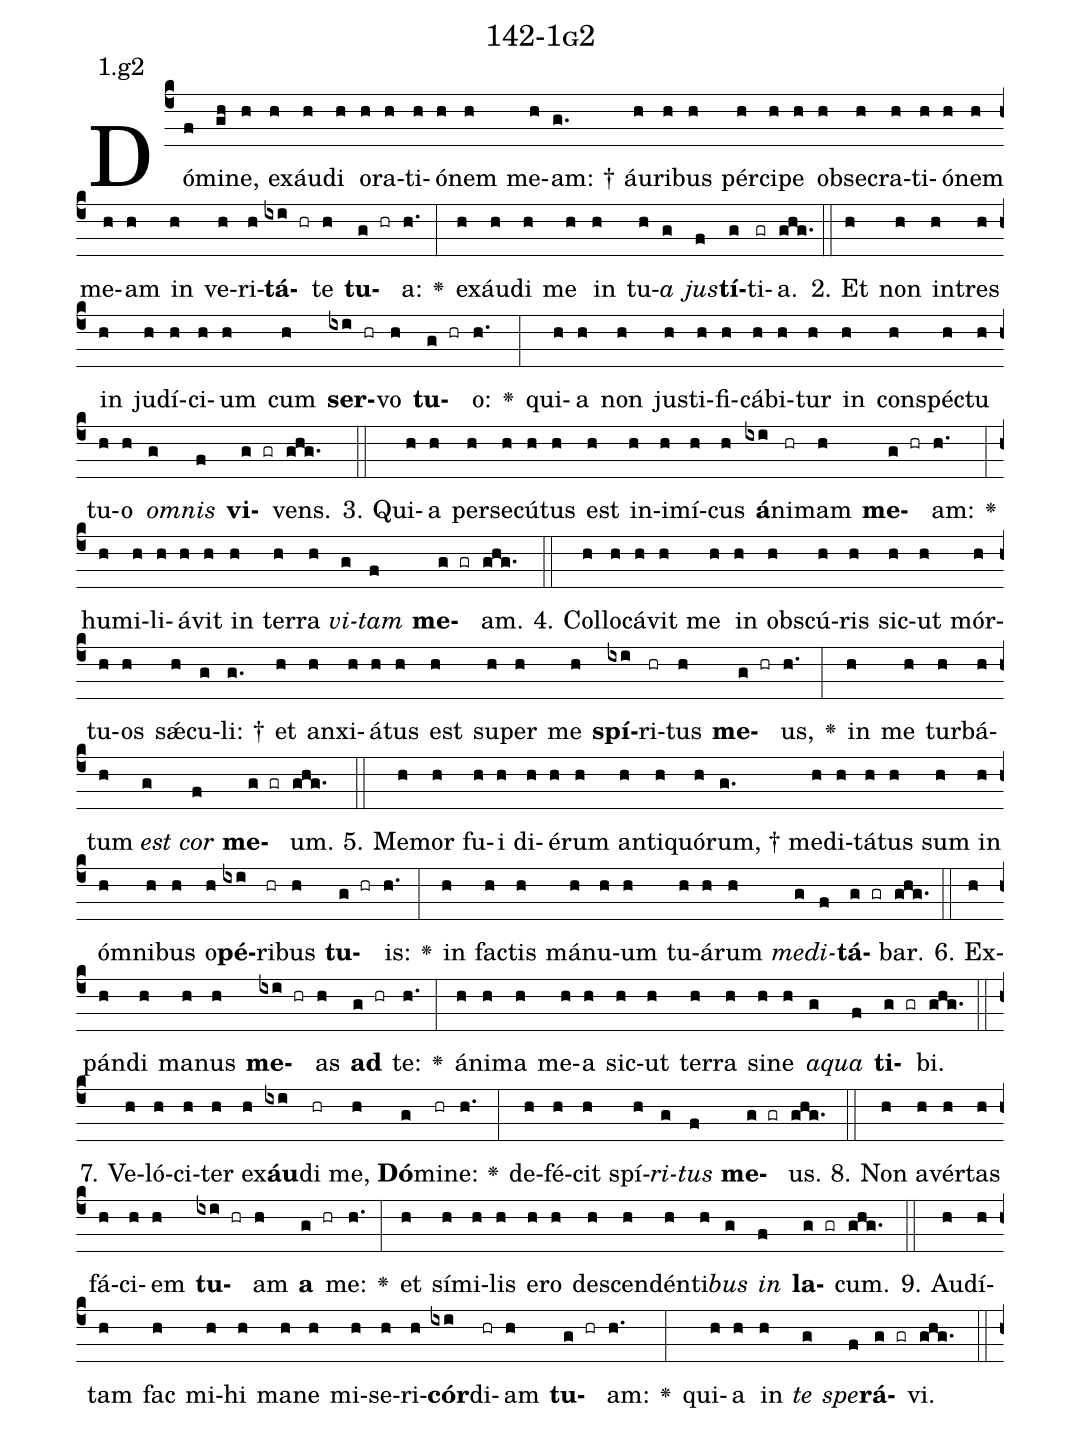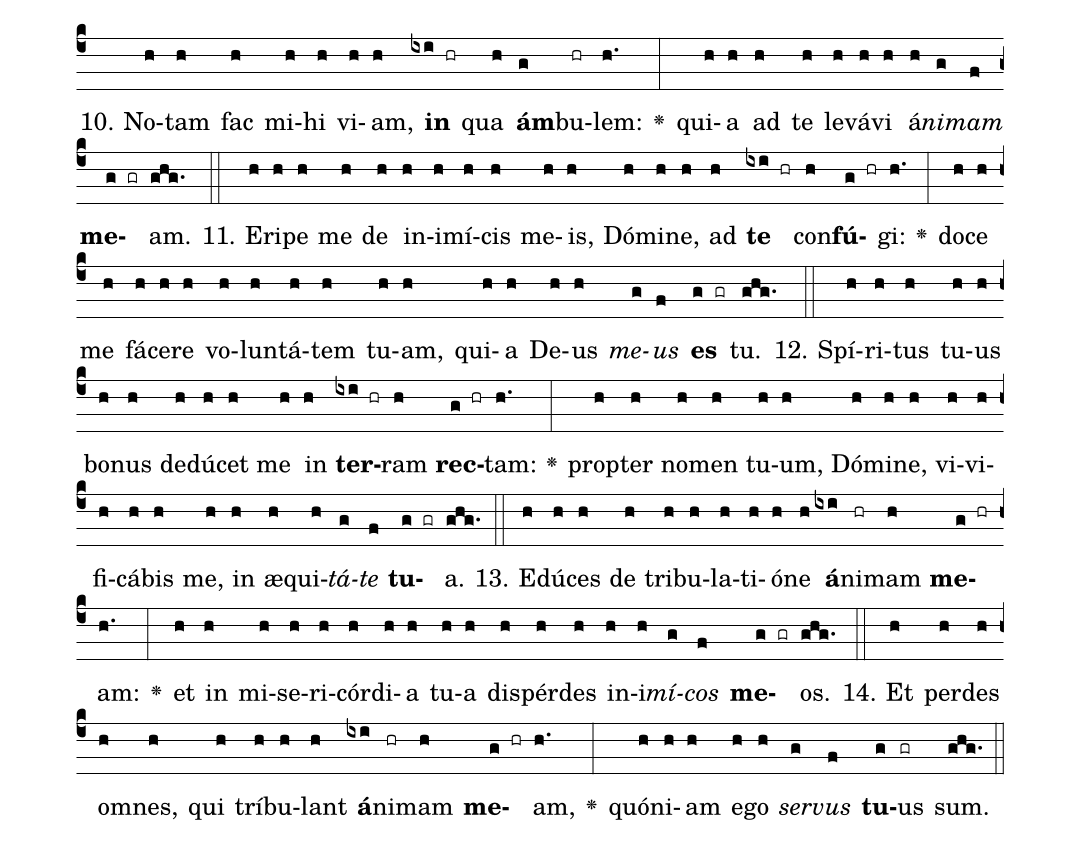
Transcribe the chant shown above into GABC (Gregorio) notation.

name: 142-1g2;
annotation: 1.g2;
%%
(c4)Dó(f)mi(gh)ne,(h) ex(h)áu(h)di(h) o(h)ra(h)ti(h)ó(h)nem(h) me(h)am: †(g.) áu(h)ri(h)bus(h) pér(h)ci(h)pe(h) ob(h)se(h)cra(h)ti(h)ó(h)nem(h) me(h)am(h) in(h) ve(h)ri(h)<b>tá</b>(ixi hr)te(h) <b>tu</b>(g hr)a:(h.) <v>\greheightstar</v>(:) ex(h)áu(h)di(h) me(h) in(h) tu(h)<i>a</i>(g) <i>jus</i>(f)<b>tí</b>(g)ti(gr)a.(ghg.) (::)
2. Et(h) non(h) in(h)tres(h) in(h) ju(h)dí(h)ci(h)um(h) cum(h) <b>ser</b>(ixi hr)vo(h) <b>tu</b>(g hr)o:(h.) <v>\greheightstar</v>(:) qui(h)a(h) non(h) jus(h)ti(h)fi(h)cá(h)bi(h)tur(h) in(h) con(h)spéc(h)tu(h) tu(h)o(h) <i>om</i>(g)<i>nis</i>(f) <b>vi</b>(g gr)vens.(ghg.) (::)
3. Qui(h)a(h) per(h)se(h)cú(h)tus(h) est(h) in(h)i(h)mí(h)cus(h) <b>á</b>(ixi)ni(hr)mam(h) <b>me</b>(g hr)am:(h.) <v>\greheightstar</v>(:) hu(h)mi(h)li(h)á(h)vit(h) in(h) ter(h)ra(h) <i>vi</i>(g)<i>tam</i>(f) <b>me</b>(g gr)am.(ghg.) (::)
4. Col(h)lo(h)cá(h)vit(h) me(h) in(h) obs(h)cú(h)ris(h) sic(h)ut(h) mór(h)tu(h)os(h) sǽ(h)cu(g)li: †(g.) et(h) an(h)xi(h)á(h)tus(h) est(h) su(h)per(h) me(h) <b>spí</b>(ixi)ri(hr)tus(h) <b>me</b>(g hr)us,(h.) <v>\greheightstar</v>(:) in(h) me(h) tur(h)bá(h)tum(h) <i>est</i>(g) <i>cor</i>(f) <b>me</b>(g gr)um.(ghg.) (::)
5. Me(h)mor(h) fu(h)i(h) di(h)é(h)rum(h) an(h)ti(h)quó(h)rum, †(g.) me(h)di(h)tá(h)tus(h) sum(h) in(h) óm(h)ni(h)bus(h) o(h)<b>pé</b>(ixi)ri(hr)bus(h) <b>tu</b>(g hr)is:(h.) <v>\greheightstar</v>(:) in(h) fac(h)tis(h) má(h)nu(h)um(h) tu(h)á(h)rum(h) <i>me</i>(g)<i>di</i>(f)<b>tá</b>(g gr)bar.(ghg.) (::)
6. Ex(h)pán(h)di(h) ma(h)nus(h) <b>me</b>(ixi hr)as(h) <b>ad</b>(g hr) te:(h.) <v>\greheightstar</v>(:) á(h)ni(h)ma(h) me(h)a(h) sic(h)ut(h) ter(h)ra(h) si(h)ne(h) <i>a</i>(g)<i>qua</i>(f) <b>ti</b>(g gr)bi.(ghg.) (::)
7. Ve(h)ló(h)ci(h)ter(h) ex(h)<b>áu</b>(ixi)di(hr) me,(h) <b>Dó</b>(g)mi(hr)ne:(h.) <v>\greheightstar</v>(:) de(h)fé(h)cit(h) spí(h)<i>ri</i>(g)<i>tus</i>(f) <b>me</b>(g gr)us.(ghg.) (::)
8. Non(h) a(h)vér(h)tas(h) fá(h)ci(h)em(h) <b>tu</b>(ixi hr)am(h) <b>a</b>(g hr) me:(h.) <v>\greheightstar</v>(:) et(h) sí(h)mi(h)lis(h) e(h)ro(h) de(h)scen(h)dén(h)ti(h)<i>bus</i>(g) <i>in</i>(f) <b>la</b>(g gr)cum.(ghg.) (::)
9. Au(h)dí(h)tam(h) fac(h) mi(h)hi(h) ma(h)ne(h) mi(h)se(h)ri(h)<b>cór</b>(ixi)di(hr)am(h) <b>tu</b>(g hr)am:(h.) <v>\greheightstar</v>(:) qui(h)a(h) in(h) <i>te</i>(g) <i>spe</i>(f)<b>rá</b>(g gr)vi.(ghg.) (::)
10. No(h)tam(h) fac(h) mi(h)hi(h) vi(h)am,(h) <b>in</b>(ixi hr) qua(h) <b>ám</b>(g)bu(hr)lem:(h.) <v>\greheightstar</v>(:) qui(h)a(h) ad(h) te(h) le(h)vá(h)vi(h) á(h)<i>ni</i>(g)<i>mam</i>(f) <b>me</b>(g gr)am.(ghg.) (::)
11. E(h)ri(h)pe(h) me(h) de(h) in(h)i(h)mí(h)cis(h) me(h)is,(h) Dó(h)mi(h)ne,(h) ad(h) <b>te</b>(ixi hr) con(h)<b>fú</b>(g hr)gi:(h.) <v>\greheightstar</v>(:) do(h)ce(h) me(h) fá(h)ce(h)re(h) vo(h)lun(h)tá(h)tem(h) tu(h)am,(h) qui(h)a(h) De(h)us(h) <i>me</i>(g)<i>us</i>(f) <b>es</b>(g gr) tu.(ghg.) (::)
12. Spí(h)ri(h)tus(h) tu(h)us(h) bo(h)nus(h) de(h)dú(h)cet(h) me(h) in(h) <b>ter</b>(ixi hr)ram(h) <b>rec</b>(g hr)tam:(h.) <v>\greheightstar</v>(:) prop(h)ter(h) no(h)men(h) tu(h)um,(h) Dó(h)mi(h)ne,(h) vi(h)vi(h)fi(h)cá(h)bis(h) me,(h) in(h) æ(h)qui(h)<i>tá</i>(g)<i>te</i>(f) <b>tu</b>(g gr)a.(ghg.) (::)
13. E(h)dú(h)ces(h) de(h) tri(h)bu(h)la(h)ti(h)ó(h)ne(h) <b>á</b>(ixi)ni(hr)mam(h) <b>me</b>(g hr)am:(h.) <v>\greheightstar</v>(:) et(h) in(h) mi(h)se(h)ri(h)cór(h)di(h)a(h) tu(h)a(h) dis(h)pér(h)des(h) in(h)i(h)<i>mí</i>(g)<i>cos</i>(f) <b>me</b>(g gr)os.(ghg.) (::)
14. Et(h) per(h)des(h) om(h)nes,(h) qui(h) trí(h)bu(h)lant(h) <b>á</b>(ixi)ni(hr)mam(h) <b>me</b>(g hr)am,(h.) <v>\greheightstar</v>(:) quón(h)i(h)am(h) e(h)go(h) <i>ser</i>(g)<i>vus</i>(f) <b>tu</b>(g)us(gr) sum.(ghg.) (::)
